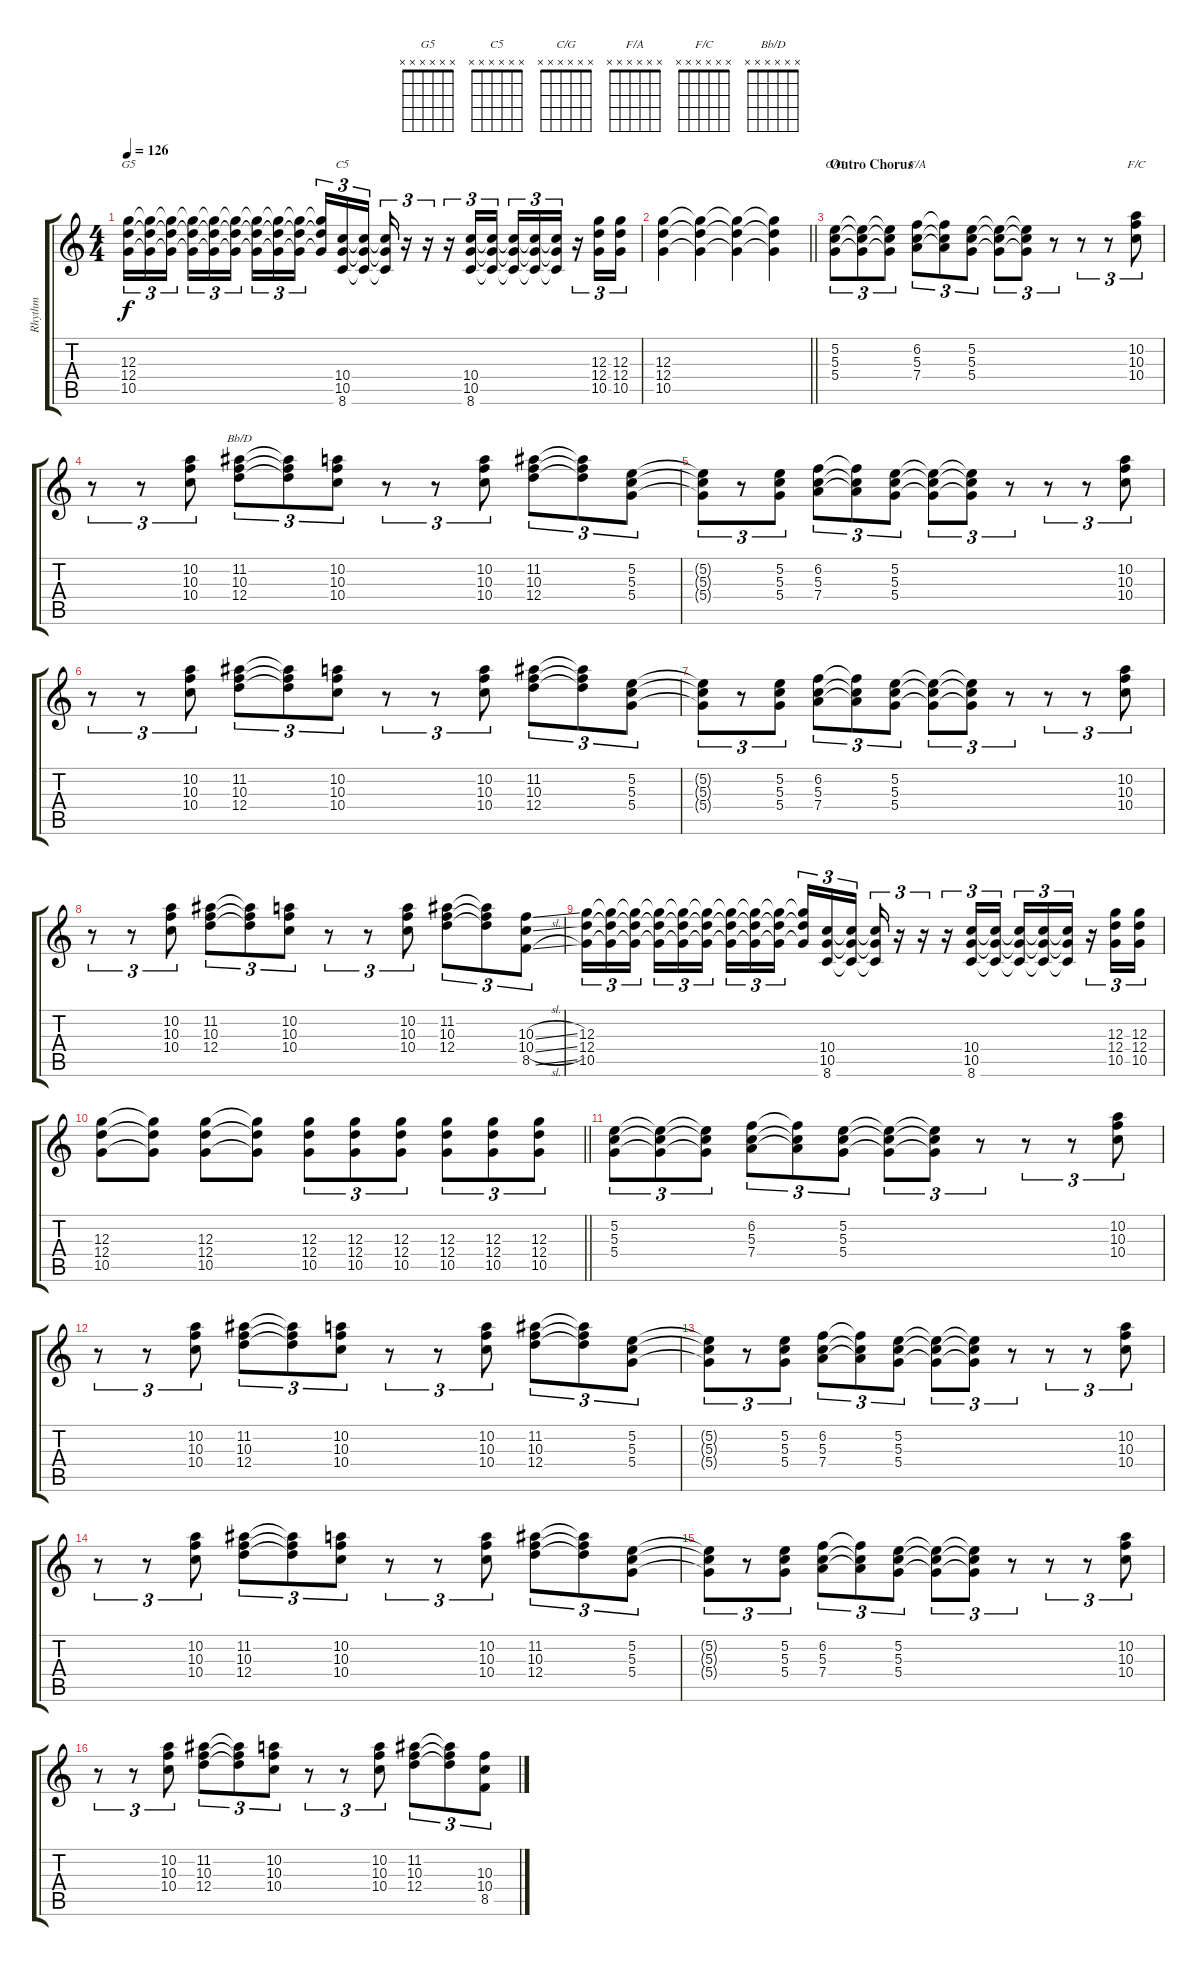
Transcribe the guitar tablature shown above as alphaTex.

\track ("Rhythm" "Rhythm") {instrument overdrivenguitar}
\staff {score tabs}
\tuning (E4 B3 G3 D3 A2 E2) {hide}
\chord ("G5" x x x x x x)
\chord ("C5" x x x x x x)
\chord ("C/G" x x x x x x)
\chord ("F/A" x x x x x x)
\chord ("F/C" x x x x x x)
\chord ("Bb/D" x x x x x x)
\ts (4 4)
\tempo 126
\clef g2
\ks c
(12.3 12.4 10.5).16{tu (3 2) ch "G5" dy f} (12.3{t} 12.4{t} 10.5{t}).16{tu (3 2)} (12.3{t} 12.4{t} 10.5{t}).16{tu (3 2) beam splitsecondary} (12.3{t} 12.4{t} 10.5{t}).16{tu (3 2)} (12.3{t} 12.4{t} 10.5{t}).16{tu (3 2)} (12.3{t} 12.4{t} 10.5{t}).16{tu (3 2)} (12.3{t} 12.4{t} 10.5{t}).16{tu (3 2)} (12.3{t} 12.4{t} 10.5{t}).16{tu (3 2)} (12.3{t} 12.4{t} 10.5{t}).16{tu (3 2) beam splitsecondary} (12.3{t} 12.4{t} 10.5{t}).16{tu (3 2)} (10.4 10.5 8.6).16{tu (3 2) ch "C5"} (10.4{t} 10.5{t} 8.6{t}).16{tu (3 2)} (10.4{t} 10.5{t} 8.6{t}).16{tu (3 2)} r.16{tu (3 2)} r.16{tu (3 2)} r.16{tu (3 2)} (10.4 10.5 8.6).16{tu (3 2)} (10.4{t} 10.5{t} 8.6{t}).16{tu (3 2)} (10.4{t} 10.5{t} 8.6{t}).16{tu (3 2)} (10.4{t} 10.5{t} 8.6{t}).16{tu (3 2)} (10.4{t} 10.5{t} 8.6{t}).16{tu (3 2)} r.16{tu (3 2)} (12.3 12.4 10.5).16{tu (3 2)} (12.3 12.4 10.5).16{tu (3 2)} |
\barLineRight lightlight
(12.3 12.4 10.5).4 (12.3{t} 12.4{t} 10.5{t}).4 (12.3{t} 12.4{t} 10.5{t}).4 (12.3{t} 12.4{t} 10.5{t}).4 |
\section ("" "Outro Chorus")
(5.2 5.3 5.4).8{tu (3 2) ch "C/G"} (5.2{t} 5.3{t} 5.4{t}).8{tu (3 2)} (5.2{t} 5.3{t} 5.4{t}).8{tu (3 2)} (6.2 5.3 7.4).8{tu (3 2) ch "F/A"} (6.2{t} 5.3{t} 7.4{t}).8{tu (3 2)} (5.2 5.3 5.4).8{tu (3 2)} (5.2{t} 5.3{t} 5.4{t}).8{tu (3 2)} (5.2{t} 5.3{t} 5.4{t}).8{tu (3 2)} r.8{tu (3 2)} r.8{tu (3 2)} r.8{tu (3 2)} (10.2 10.3 10.4).8{tu (3 2) ch "F/C"} |
r.8{tu (3 2)} r.8{tu (3 2)} (10.2 10.3 10.4).8{tu (3 2)} (11.2 10.3 12.4).8{tu (3 2) ch "Bb/D"} (11.2{t} 10.3{t} 12.4{t}).8{tu (3 2)} (10.2 10.3 10.4).8{tu (3 2)} r.8{tu (3 2)} r.8{tu (3 2)} (10.2 10.3 10.4).8{tu (3 2)} (11.2 10.3 12.4).8{tu (3 2)} (11.2{t} 10.3{t} 12.4{t}).8{tu (3 2)} (5.2 5.3 5.4).8{tu (3 2)} |
(5.2{t} 5.3{t} 5.4{t}).8{tu (3 2)} r.8{tu (3 2)} (5.2 5.3 5.4).8{tu (3 2)} (6.2 5.3 7.4).8{tu (3 2)} (6.2{t} 5.3{t} 7.4{t}).8{tu (3 2)} (5.2 5.3 5.4).8{tu (3 2)} (5.2{t} 5.3{t} 5.4{t}).8{tu (3 2)} (5.2{t} 5.3{t} 5.4{t}).8{tu (3 2)} r.8{tu (3 2)} r.8{tu (3 2)} r.8{tu (3 2)} (10.2 10.3 10.4).8{tu (3 2)} |
r.8{tu (3 2)} r.8{tu (3 2)} (10.2 10.3 10.4).8{tu (3 2)} (11.2 10.3 12.4).8{tu (3 2)} (11.2{t} 10.3{t} 12.4{t}).8{tu (3 2)} (10.2 10.3 10.4).8{tu (3 2)} r.8{tu (3 2)} r.8{tu (3 2)} (10.2 10.3 10.4).8{tu (3 2)} (11.2 10.3 12.4).8{tu (3 2)} (11.2{t} 10.3{t} 12.4{t}).8{tu (3 2)} (5.2 5.3 5.4).8{tu (3 2)} |
(5.2{t} 5.3{t} 5.4{t}).8{tu (3 2)} r.8{tu (3 2)} (5.2 5.3 5.4).8{tu (3 2)} (6.2 5.3 7.4).8{tu (3 2)} (6.2{t} 5.3{t} 7.4{t}).8{tu (3 2)} (5.2 5.3 5.4).8{tu (3 2)} (5.2{t} 5.3{t} 5.4{t}).8{tu (3 2)} (5.2{t} 5.3{t} 5.4{t}).8{tu (3 2)} r.8{tu (3 2)} r.8{tu (3 2)} r.8{tu (3 2)} (10.2 10.3 10.4).8{tu (3 2)} |
r.8{tu (3 2)} r.8{tu (3 2)} (10.2 10.3 10.4).8{tu (3 2)} (11.2 10.3 12.4).8{tu (3 2)} (11.2{t} 10.3{t} 12.4{t}).8{tu (3 2)} (10.2 10.3 10.4).8{tu (3 2)} r.8{tu (3 2)} r.8{tu (3 2)} (10.2 10.3 10.4).8{tu (3 2)} (11.2 10.3 12.4).8{tu (3 2)} (11.2{t} 10.3{t} 12.4{t}).8{tu (3 2)} (10.3{sl} 10.4{sl} 8.5{sl}).8{tu (3 2)} |
(12.3 12.4 10.5).16{tu (3 2)} (12.3{t} 12.4{t} 10.5{t}).16{tu (3 2)} (12.3{t} 12.4{t} 10.5{t}).16{tu (3 2) beam splitsecondary} (12.3{t} 12.4{t} 10.5{t}).16{tu (3 2)} (12.3{t} 12.4{t} 10.5{t}).16{tu (3 2)} (12.3{t} 12.4{t} 10.5{t}).16{tu (3 2)} (12.3{t} 12.4{t} 10.5{t}).16{tu (3 2)} (12.3{t} 12.4{t} 10.5{t}).16{tu (3 2)} (12.3{t} 12.4{t} 10.5{t}).16{tu (3 2) beam splitsecondary} (12.3{t} 12.4{t} 10.5{t}).16{tu (3 2)} (10.4 10.5 8.6).16{tu (3 2)} (10.4{t} 10.5{t} 8.6{t}).16{tu (3 2)} (10.4{t} 10.5{t} 8.6{t}).16{tu (3 2)} r.16{tu (3 2)} r.16{tu (3 2)} r.16{tu (3 2)} (10.4 10.5 8.6).16{tu (3 2)} (10.4{t} 10.5{t} 8.6{t}).16{tu (3 2)} (10.4{t} 10.5{t} 8.6{t}).16{tu (3 2)} (10.4{t} 10.5{t} 8.6{t}).16{tu (3 2)} (10.4{t} 10.5{t} 8.6{t}).16{tu (3 2)} r.16{tu (3 2)} (12.3 12.4 10.5).16{tu (3 2)} (12.3 12.4 10.5).16{tu (3 2)} |
\barLineRight lightlight
(12.3 12.4 10.5).8 (12.3{t} 12.4{t} 10.5{t}).8 (12.3 12.4 10.5).8 (12.3{t} 12.4{t} 10.5{t}).8 (12.3 12.4 10.5).8{tu (3 2)} (12.3 12.4 10.5).8{tu (3 2)} (12.3 12.4 10.5).8{tu (3 2)} (12.3 12.4 10.5).8{tu (3 2)} (12.3 12.4 10.5).8{tu (3 2)} (12.3 12.4 10.5).8{tu (3 2)} |
(5.2 5.3 5.4).8{tu (3 2)} (5.2{t} 5.3{t} 5.4{t}).8{tu (3 2)} (5.2{t} 5.3{t} 5.4{t}).8{tu (3 2)} (6.2 5.3 7.4).8{tu (3 2)} (6.2{t} 5.3{t} 7.4{t}).8{tu (3 2)} (5.2 5.3 5.4).8{tu (3 2)} (5.2{t} 5.3{t} 5.4{t}).8{tu (3 2)} (5.2{t} 5.3{t} 5.4{t}).8{tu (3 2)} r.8{tu (3 2)} r.8{tu (3 2)} r.8{tu (3 2)} (10.2 10.3 10.4).8{tu (3 2)} |
r.8{tu (3 2)} r.8{tu (3 2)} (10.2 10.3 10.4).8{tu (3 2)} (11.2 10.3 12.4).8{tu (3 2)} (11.2{t} 10.3{t} 12.4{t}).8{tu (3 2)} (10.2 10.3 10.4).8{tu (3 2)} r.8{tu (3 2)} r.8{tu (3 2)} (10.2 10.3 10.4).8{tu (3 2)} (11.2 10.3 12.4).8{tu (3 2)} (11.2{t} 10.3{t} 12.4{t}).8{tu (3 2)} (5.2 5.3 5.4).8{tu (3 2)} |
(5.2{t} 5.3{t} 5.4{t}).8{tu (3 2)} r.8{tu (3 2)} (5.2 5.3 5.4).8{tu (3 2)} (6.2 5.3 7.4).8{tu (3 2)} (6.2{t} 5.3{t} 7.4{t}).8{tu (3 2)} (5.2 5.3 5.4).8{tu (3 2)} (5.2{t} 5.3{t} 5.4{t}).8{tu (3 2)} (5.2{t} 5.3{t} 5.4{t}).8{tu (3 2)} r.8{tu (3 2)} r.8{tu (3 2)} r.8{tu (3 2)} (10.2 10.3 10.4).8{tu (3 2)} |
r.8{tu (3 2)} r.8{tu (3 2)} (10.2 10.3 10.4).8{tu (3 2)} (11.2 10.3 12.4).8{tu (3 2)} (11.2{t} 10.3{t} 12.4{t}).8{tu (3 2)} (10.2 10.3 10.4).8{tu (3 2)} r.8{tu (3 2)} r.8{tu (3 2)} (10.2 10.3 10.4).8{tu (3 2)} (11.2 10.3 12.4).8{tu (3 2)} (11.2{t} 10.3{t} 12.4{t}).8{tu (3 2)} (5.2 5.3 5.4).8{tu (3 2)} |
(5.2{t} 5.3{t} 5.4{t}).8{tu (3 2)} r.8{tu (3 2)} (5.2 5.3 5.4).8{tu (3 2)} (6.2 5.3 7.4).8{tu (3 2)} (6.2{t} 5.3{t} 7.4{t}).8{tu (3 2)} (5.2 5.3 5.4).8{tu (3 2)} (5.2{t} 5.3{t} 5.4{t}).8{tu (3 2)} (5.2{t} 5.3{t} 5.4{t}).8{tu (3 2)} r.8{tu (3 2)} r.8{tu (3 2)} r.8{tu (3 2)} (10.2 10.3 10.4).8{tu (3 2)} |
r.8{tu (3 2)} r.8{tu (3 2)} (10.2 10.3 10.4).8{tu (3 2)} (11.2 10.3 12.4).8{tu (3 2)} (11.2{t} 10.3{t} 12.4{t}).8{tu (3 2)} (10.2 10.3 10.4).8{tu (3 2)} r.8{tu (3 2)} r.8{tu (3 2)} (10.2 10.3 10.4).8{tu (3 2)} (11.2 10.3 12.4).8{tu (3 2)} (11.2{t} 10.3{t} 12.4{t}).8{tu (3 2)} (10.3{sl} 10.4{sl} 8.5{sl}).8{tu (3 2)}
